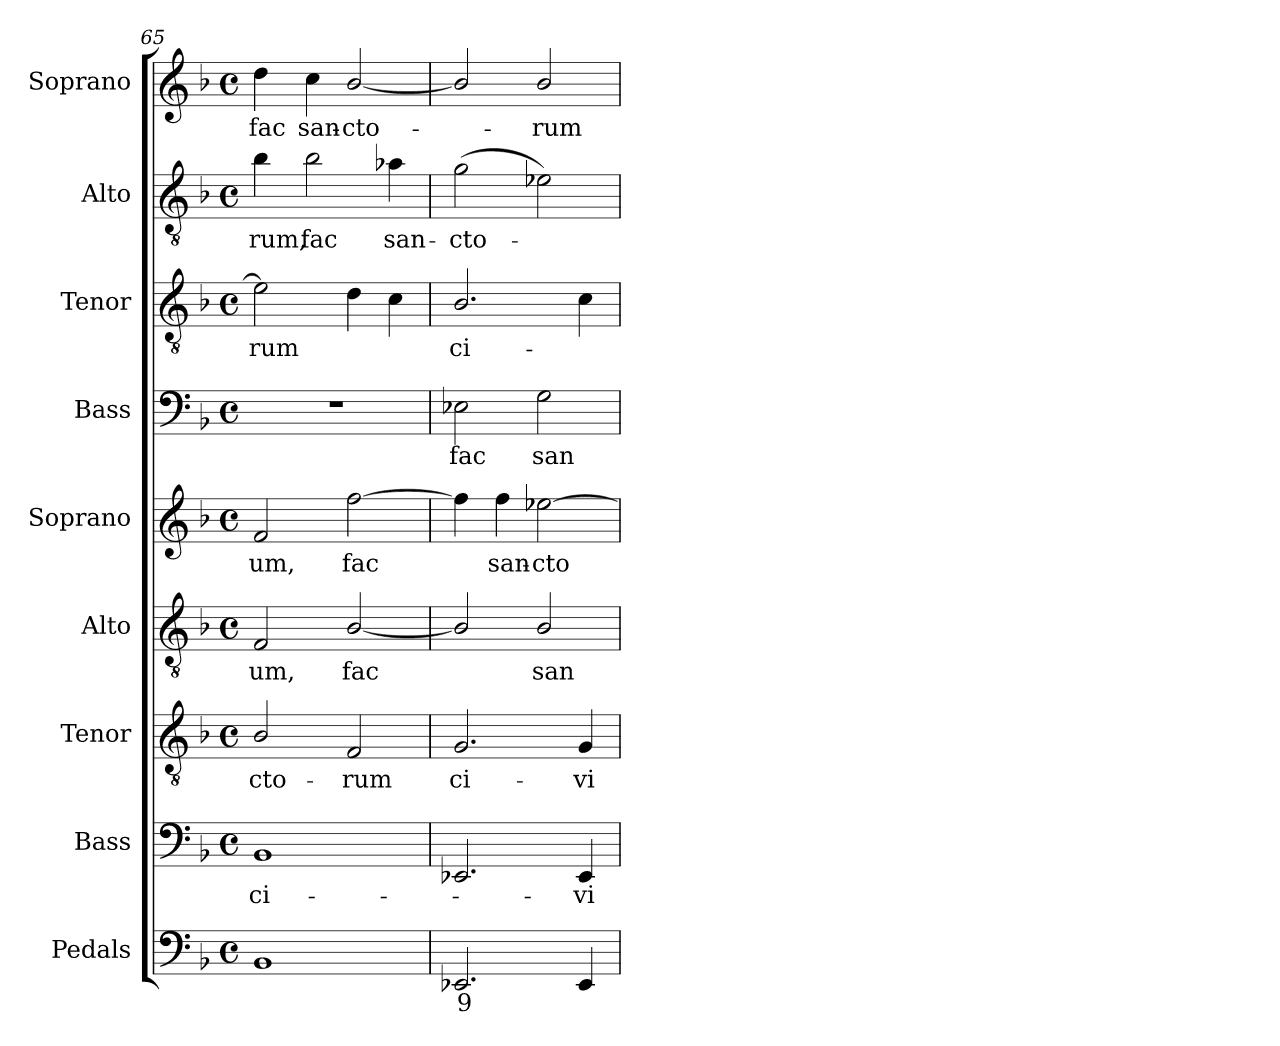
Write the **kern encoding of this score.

**kern	**text	**kern	**text	**kern	**text	**kern	**text	**kern	**text	**kern	**text	**kern	**text	**kern	**text	**kern	**text
*part9	*part9	*part8	*part8	*part7	*part7	*part6	*part6	*part5	*part5	*part4	*part4	*part3	*part3	*part2	*part2	*part1	*part1
*staff9	*staff9	*staff8	*staff8	*staff7	*staff7	*staff6	*staff6	*staff5	*staff5	*staff4	*staff4	*staff3	*staff3	*staff2	*staff2	*staff1	*staff1
*I"Pedals	*	*I"Bass	*	*I"Tenor	*	*I"Alto	*	*I"Soprano	*	*I"Bass	*	*I"Tenor	*	*I"Alto	*	*I"Soprano	*
*I'Ped.	*	*I'B.	*	*I'T.	*	*I'A.	*	*I'S.	*	*I'B.	*	*I'T.	*	*I'A.	*	*I'S.	*
*clefF4	*	*clefF4	*	*clefGv2	*	*clefGv2	*	*clefG2	*	*clefF4	*	*clefGv2	*	*clefGv2	*	*clefG2	*
*	*	*	*	*ITrd7c12	*	*ITrd7c12	*	*	*	*	*	*ITrd7c12	*	*ITrd7c12	*	*	*
*k[b-]	*	*k[b-]	*	*k[b-]	*	*k[b-]	*	*k[b-]	*	*k[b-]	*	*k[b-]	*	*k[b-]	*	*k[b-]	*
*F:	*	*F:	*	*F:	*	*F:	*	*F:	*	*F:	*	*F:	*	*F:	*	*F:	*
*M4/4	*	*M4/4	*	*M4/4	*	*M4/4	*	*M4/4	*	*M4/4	*	*M4/4	*	*M4/4	*	*M4/4	*
*met(c)	*	*met(c)	*	*met(c)	*	*met(c)	*	*met(c)	*	*met(c)	*	*met(c)	*	*met(c)	*	*met(c)	*
=65	=65	=65	=65	=65	=65	=65	=65	=65	=65	=65	=65	=65	=65	=65	=65	=65	=65
!	!	!	!LO:LY:b:color=#000000	!	!	!	!	!	!	!	!	!	!	!	!	!	!
!	!	!	!	!	!LO:LY:b:color=#000000	!	!	!	!	!	!	!	!	!	!	!	!
!	!	!	!	!	!	!	!LO:LY:b:color=#000000	!	!	!	!	!	!	!	!	!	!
!	!	!	!	!	!	!	!	!	!LO:LY:b:color=#000000	!	!	!	!	!	!	!	!
!	!	!	!	!	!	!	!	!	!	!	!	!	!LO:LY:b:color=#000000	!	!	!	!
!	!	!	!	!	!	!	!	!	!	!	!	!	!	!	!LO:LY:b:color=#000000	!	!
!	!	!	!	!	!	!	!	!	!	!	!	!	!	!	!	!	!LO:LY:b:color=#000000
1BB-i	.	1BB-i	ci-	2BB-i/	-cto-	2FFi/	-um,	2fi/	-um,	1r	.	2E-i\]	-rum	4B-i\	-rum,	4ddi\	fac
!	!	!	!	!	!	!	!	!	!	!	!	!	!	!	!LO:LY:b:color=#000000	!	!
!	!	!	!	!	!	!	!	!	!	!	!	!	!	!	!	!	!LO:LY:b:color=#000000
.	.	.	.	.	.	.	.	.	.	.	.	.	.	2B-i\	fac	4cci\	san-
!	!	!	!	!	!LO:LY:b:color=#000000	!	!	!	!	!	!	!	!	!	!	!	!
!	!	!	!	!	!	!	!LO:LY:b:color=#000000	!	!	!	!	!	!	!	!	!	!
!	!	!	!	!	!	!	!	!	!LO:LY:b:color=#000000	!	!	!	!	!	!	!	!
!	!	!	!	!	!	!	!	!	!	!	!	!	!	!	!	!	!LO:LY:b:color=#000000
.	.	.	.	2FFi/	-rum	[2BB-i/	fac	[2ffi\	fac	.	.	4Di\	.	.	.	[2b-i/	-cto-
!	!	!	!	!	!	!	!	!	!	!	!	!	!	!	!LO:LY:b:color=#000000	!	!
.	.	.	.	.	.	.	.	.	.	.	.	4Ci\	.	4A-Xi\	san-	.	.
=66	=66	=66	=66	=66	=66	=66	=66	=66	=66	=66	=66	=66	=66	=66	=66	=66	=66
!	!LO:LY:b:color=#000000	!	!	!	!	!	!	!	!	!	!	!	!	!	!	!	!
!	!	!	!	!	!LO:LY:b:color=#000000	!	!	!	!	!	!	!	!	!	!	!	!
!	!	!	!	!	!	!	!	!	!	!	!LO:LY:b:color=#000000	!	!	!	!	!	!
!	!	!	!	!	!	!	!	!	!	!	!	!	!LO:LY:b:color=#000000	!	!	!	!
!	!	!	!	!	!	!	!	!	!	!	!	!	!	!	!LO:LY:b:color=#000000	!	!
2.EE-Xi/	9	2.EE-Xi/	.	2.GGi/	ci-	2BB-i/]	.	4ffi\]	.	2E-Xi\	fac	2.BB-i/	ci-	(2Gi\	-cto-	2b-i/]	.
!	!	!	!	!	!	!	!	!	!LO:LY:b:color=#000000	!	!	!	!	!	!	!	!
.	.	.	.	.	.	.	.	4ffi\	san-	.	.	.	.	.	.	.	.
!	!	!	!	!	!	!	!LO:LY:b:color=#000000	!	!	!	!	!	!	!	!	!	!
!	!	!	!	!	!	!	!	!	!LO:LY:b:color=#000000	!	!	!	!	!	!	!	!
!	!	!	!	!	!	!	!	!	!	!	!LO:LY:b:color=#000000	!	!	!	!	!	!
!	!	!	!	!	!	!	!	!	!	!	!	!	!	!	!	!	!LO:LY:b:color=#000000
.	.	.	.	.	.	2BB-i/	san-	[2ee-Xi\	-cto-	2Gi\	san-	.	.	2E-Xi\)	.	2b-i/	-rum
!	!	!	!LO:LY:b:color=#000000	!	!	!	!	!	!	!	!	!	!	!	!	!	!
!	!	!	!	!	!LO:LY:b:color=#000000	!	!	!	!	!	!	!	!	!	!	!	!
4EE-i/	.	4EE-i/	-vi-	4GGi/	-vi-	.	.	.	.	.	.	4Ci\	.	.	.	.	.
=	=	=	=	=	=	=	=	=	=	=	=	=	=	=	=	=	=
*-	*-	*-	*-	*-	*-	*-	*-	*-	*-	*-	*-	*-	*-	*-	*-	*-	*-
